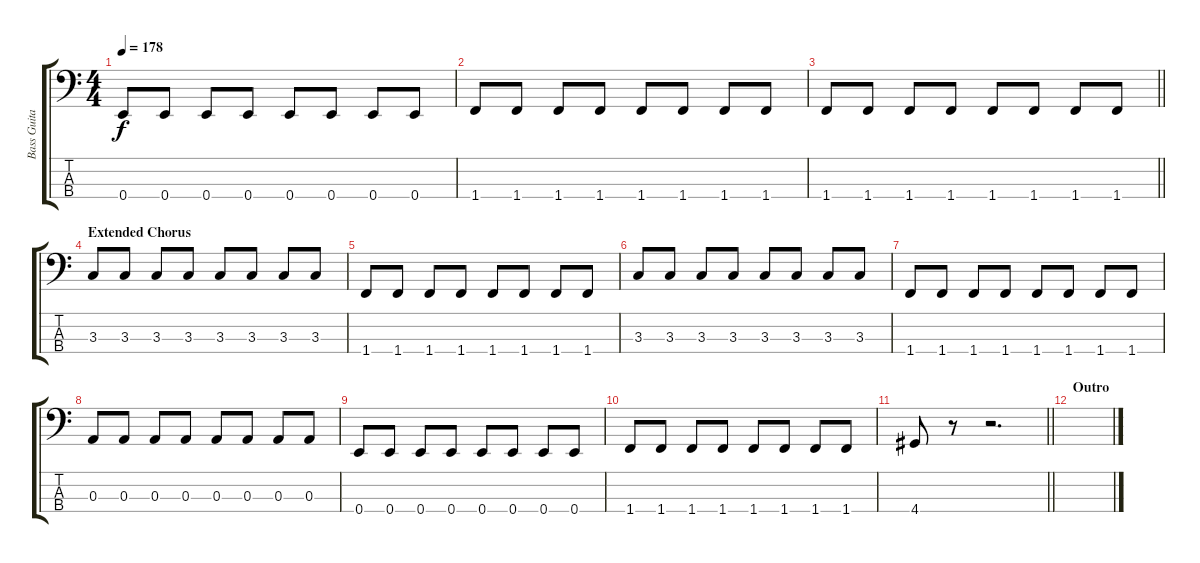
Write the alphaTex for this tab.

\track ("Bass Guitar" "Bass Guita") {instrument electricbassfinger}
\staff {score tabs}
\tuning (G2 D2 A1 E1) {hide}
\ts (4 4)
\tempo 178
\clef f4
\ks c
0.4.8{dy f} 0.4.8 0.4.8 0.4.8 0.4.8 0.4.8 0.4.8 0.4.8 |
1.4.8 1.4.8 1.4.8 1.4.8 1.4.8 1.4.8 1.4.8 1.4.8 |
\barLineRight lightlight
1.4.8 1.4.8 1.4.8 1.4.8 1.4.8 1.4.8 1.4.8 1.4.8 |
\section ("" "Extended Chorus")
3.3.8 3.3.8 3.3.8 3.3.8 3.3.8 3.3.8 3.3.8 3.3.8 |
1.4.8 1.4.8 1.4.8 1.4.8 1.4.8 1.4.8 1.4.8 1.4.8 |
3.3.8 3.3.8 3.3.8 3.3.8 3.3.8 3.3.8 3.3.8 3.3.8 |
1.4.8 1.4.8 1.4.8 1.4.8 1.4.8 1.4.8 1.4.8 1.4.8 |
0.3.8 0.3.8 0.3.8 0.3.8 0.3.8 0.3.8 0.3.8 0.3.8 |
0.4.8 0.4.8 0.4.8 0.4.8 0.4.8 0.4.8 0.4.8 0.4.8 |
1.4.8 1.4.8 1.4.8 1.4.8 1.4.8 1.4.8 1.4.8 1.4.8 |
\barLineRight lightlight
4.4.8 r.8 r.2{d} |
\section ("" "Outro")
